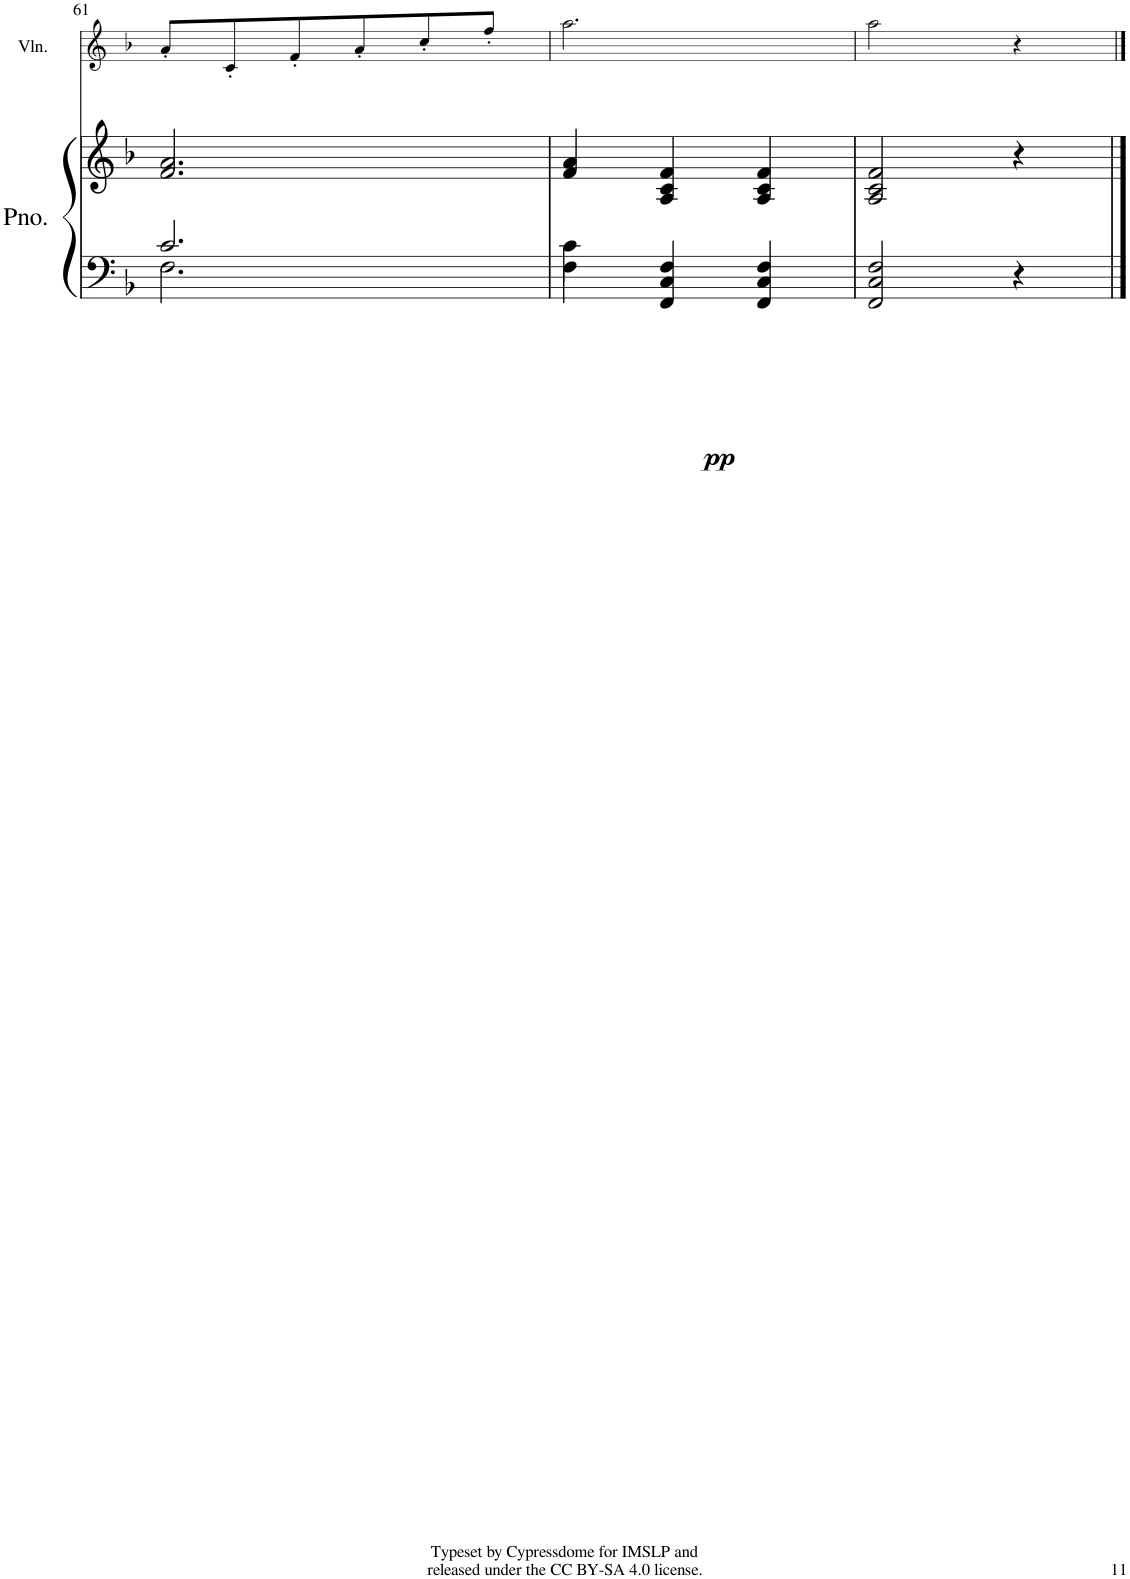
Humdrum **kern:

**kern	**kern	**dynam	**kern
*part2	*part2	*part2	*part1
*staff3	*staff2	*staff2/3	*staff1
*I"Piano	*	*	*I"Violin
*I'Pno.	*	*	*I'Vln.
!!LO:PB:g=z
*clefF4	*clefG2	*	*clefG2
*k[b-]	*k[b-]	*	*k[b-]
*M3/4	*M3/4	*	*M3/4
=61	=61	=61	=61
*^	*	*	*
2.c/	2.F\	2.f/ 2.a/	.	8a'/L
.	.	.	.	8c'/
.	.	.	.	8f'/
.	.	.	.	8a'/
.	.	.	.	8cc'/
.	.	.	.	8ff'/J
=62	=62	=62	=62	=62
4c\	4F\	4f/ 4a/	.	2.aa\
!	!	!	!LO:DY:b=2	!
4FF/ 4C/ 4F/	2ryy	4A/ 4c/ 4f/	pp	.
4FF/ 4C/ 4F/	.	4A/ 4c/ 4f/	.	.
*v	*v	*	*	*
=63	=63	=63	=63
2FF/ 2C/ 2F/	2A/ 2c/ 2f/	.	2aa\
4r	4r	.	4r
==	==	==	==
*-	*-	*-	*-
